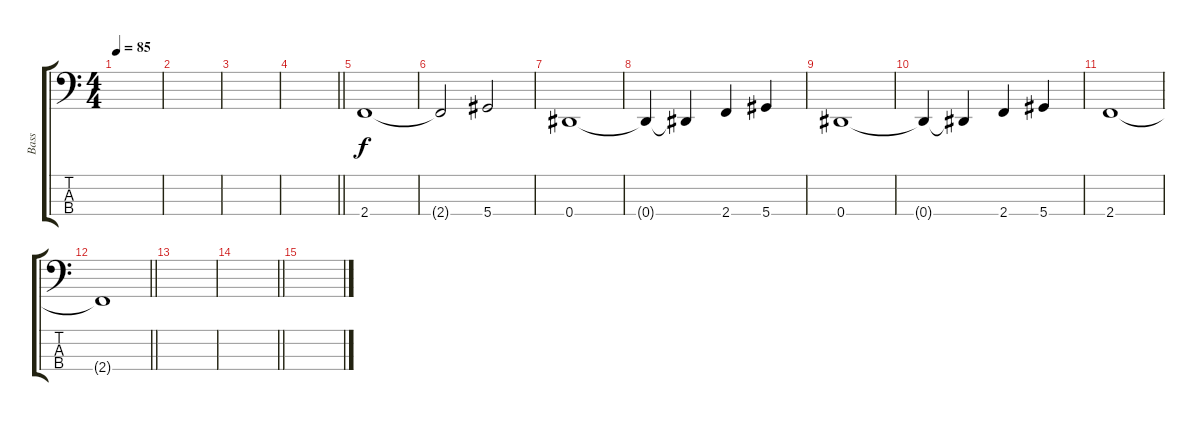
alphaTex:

\track ("Bass" "Bass") {instrument electricbassfinger}
\staff {score tabs}
\tuning (Gb2 Db2 Ab1 Eb1) {hide}
\ts (4 4)
\section ("" "")
\tempo 85
\clef f4
\ks c
|
|
|
\barLineRight lightlight
|
\section ("" "")
2.4.1 |
2.4{t}.2 5.4.2 |
0.4.1 |
0.4{t}.4 0.4{t}.4 2.4.4 5.4.4 |
0.4.1 |
0.4{t}.4 0.4{t}.4 2.4.4 5.4.4 |
2.4.1 |
\barLineRight lightlight
2.4{t}.1 |
\section ("" "")
|
\barLineRight lightlight
|
\section ("" "")
